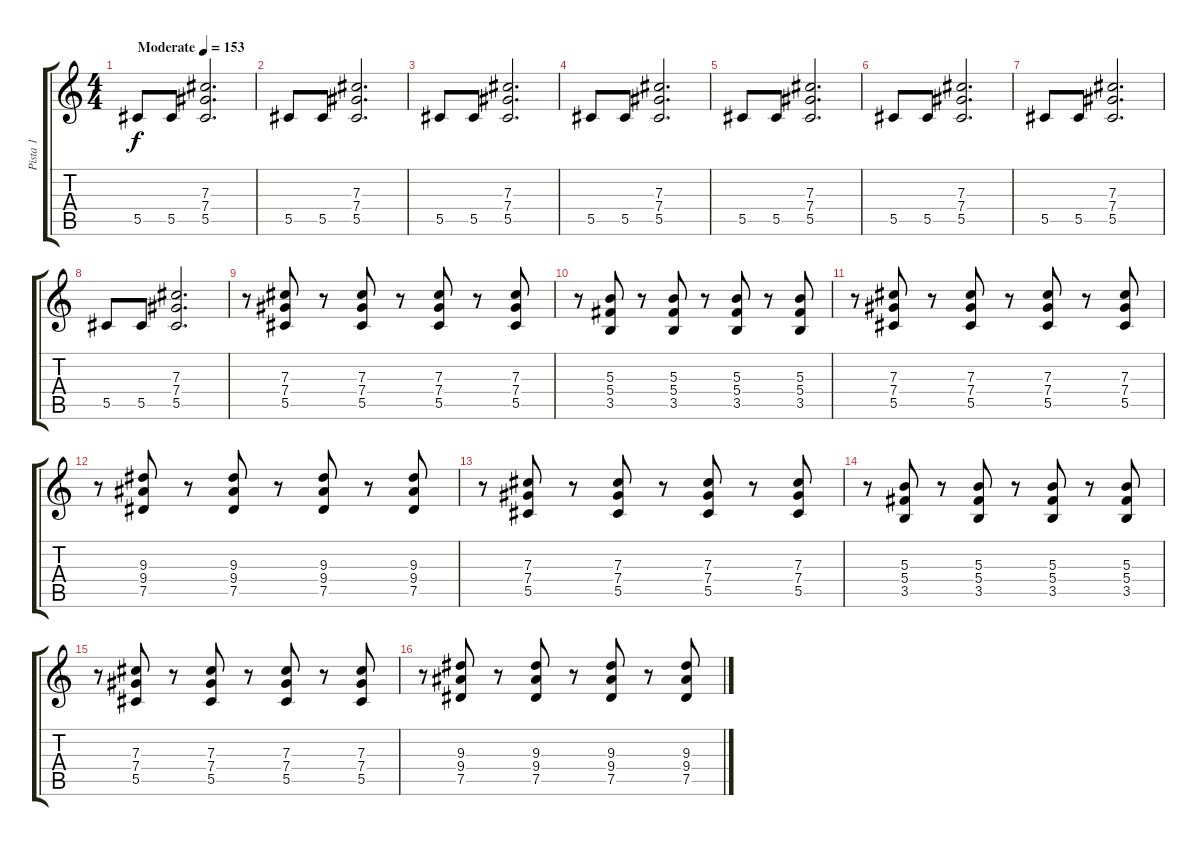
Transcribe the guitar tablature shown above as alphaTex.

\track ("Pista 1" "Pista 1") {instrument distortionguitar}
\staff {score tabs}
\tuning (Eb4 Bb3 Gb3 Db3 Ab2 Eb2) {hide}
\ts (4 4)
\tempo (153 "Moderate")
\clef g2
\ks c
5.5.8{dy f instrument distortionguitar} 5.5.8 (7.3 7.4 5.5).2{d} |
5.5.8 5.5.8 (7.3 7.4 5.5).2{d} |
5.5.8 5.5.8 (7.3 7.4 5.5).2{d} |
5.5.8 5.5.8 (7.3 7.4 5.5).2{d} |
5.5.8 5.5.8 (7.3 7.4 5.5).2{d} |
5.5.8 5.5.8 (7.3 7.4 5.5).2{d} |
5.5.8 5.5.8 (7.3 7.4 5.5).2{d} |
5.5.8 5.5.8 (7.3 7.4 5.5).2{d} |
r.8{instrument electricguitarclean} (7.3 7.4 5.5).8 r.8 (7.3 7.4 5.5).8 r.8 (7.3 7.4 5.5).8 r.8 (7.3 7.4 5.5).8 |
r.8 (5.3 5.4 3.5).8 r.8 (5.3 5.4 3.5).8 r.8 (5.3 5.4 3.5).8 r.8 (5.3 5.4 3.5).8 |
r.8{instrument electricguitarclean} (7.3 7.4 5.5).8 r.8 (7.3 7.4 5.5).8 r.8 (7.3 7.4 5.5).8 r.8 (7.3 7.4 5.5).8 |
r.8{instrument electricguitarclean} (9.3 9.4 7.5).8 r.8 (9.3 9.4 7.5).8 r.8 (9.3 9.4 7.5).8 r.8 (9.3 9.4 7.5).8 |
r.8{instrument electricguitarclean} (7.3 7.4 5.5).8 r.8 (7.3 7.4 5.5).8 r.8 (7.3 7.4 5.5).8 r.8 (7.3 7.4 5.5).8 |
r.8 (5.3 5.4 3.5).8 r.8 (5.3 5.4 3.5).8 r.8 (5.3 5.4 3.5).8 r.8 (5.3 5.4 3.5).8 |
r.8{instrument electricguitarclean} (7.3 7.4 5.5).8 r.8 (7.3 7.4 5.5).8 r.8 (7.3 7.4 5.5).8 r.8 (7.3 7.4 5.5).8 |
r.8{instrument electricguitarclean} (9.3 9.4 7.5).8 r.8 (9.3 9.4 7.5).8 r.8 (9.3 9.4 7.5).8 r.8 (9.3 9.4 7.5).8
